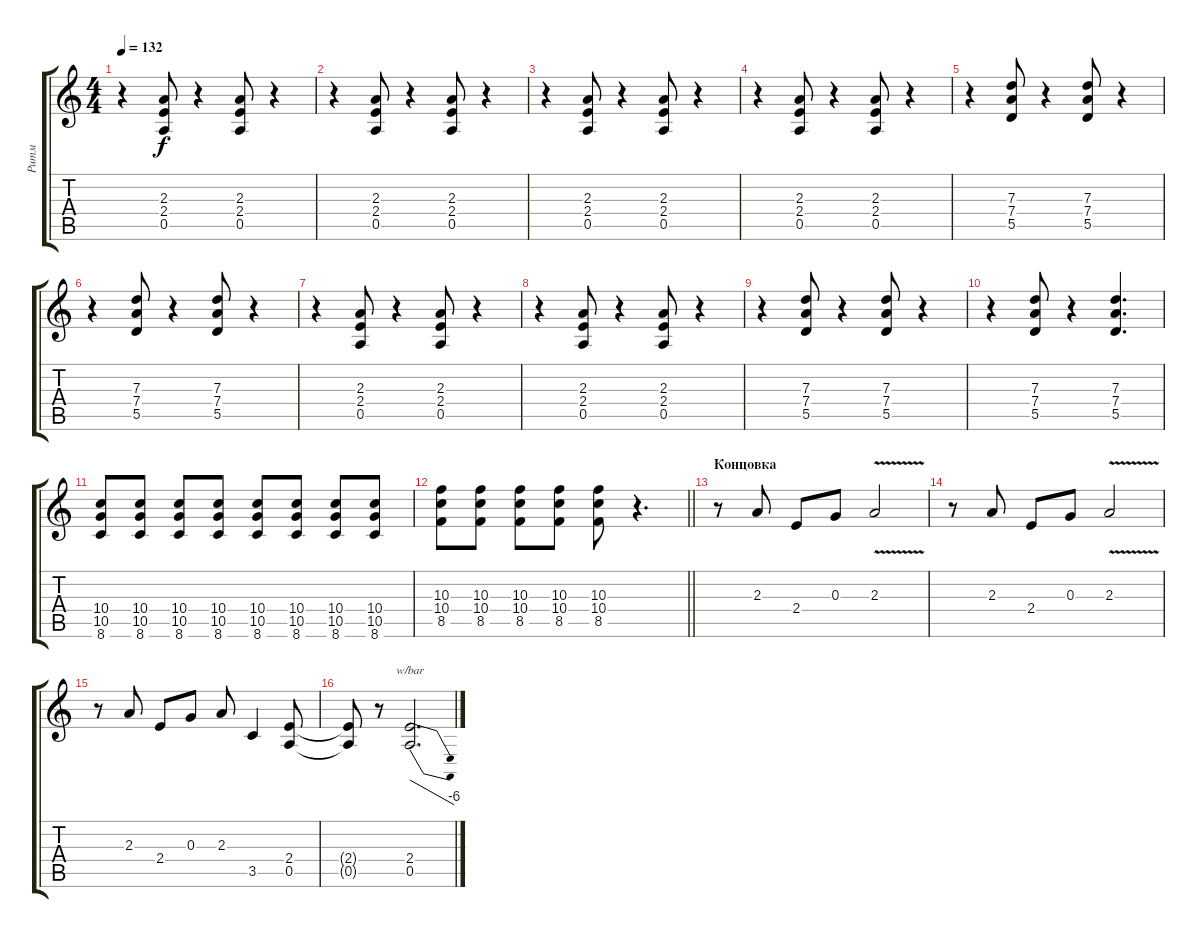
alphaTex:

\track ("Ритм" "Ритм") {instrument overdrivenguitar}
\staff {score tabs}
\tuning (E4 B3 G3 D3 A2 E2) {hide}
\ts (4 4)
\tempo 132
\clef g2
\ks c
r.4{dy f} (2.3 2.4 0.5).8 r.4 (2.3 2.4 0.5).8 r.4 |
r.4 (2.3 2.4 0.5).8 r.4 (2.3 2.4 0.5).8 r.4 |
r.4 (2.3 2.4 0.5).8 r.4 (2.3 2.4 0.5).8 r.4 |
r.4 (2.3 2.4 0.5).8 r.4 (2.3 2.4 0.5).8 r.4 |
r.4 (7.3 7.4 5.5).8 r.4 (7.3 7.4 5.5).8 r.4 |
r.4 (7.3 7.4 5.5).8 r.4 (7.3 7.4 5.5).8 r.4 |
r.4 (2.3 2.4 0.5).8 r.4 (2.3 2.4 0.5).8 r.4 |
r.4 (2.3 2.4 0.5).8 r.4 (2.3 2.4 0.5).8 r.4 |
r.4 (7.3 7.4 5.5).8 r.4 (7.3 7.4 5.5).8 r.4 |
r.4 (7.3 7.4 5.5).8 r.4 (7.3 7.4 5.5).4{d} |
(10.4 10.5 8.6).8 (10.4 10.5 8.6).8 (10.4 10.5 8.6).8 (10.4 10.5 8.6).8 (10.4 10.5 8.6).8 (10.4 10.5 8.6).8 (10.4 10.5 8.6).8 (10.4 10.5 8.6).8 |
\barLineRight lightlight
(10.3 10.4 8.5).8 (10.3 10.4 8.5).8 (10.3 10.4 8.5).8 (10.3 10.4 8.5).8 (10.3 10.4 8.5).8 r.4{d} |
\section ("" "Концовка")
r.8 2.3.8 2.4.8 0.3.8 2.3{v}.2 |
r.8 2.3.8 2.4.8 0.3.8 2.3{v}.2 |
r.8 2.3.8 2.4.8 0.3.8 2.3.8 3.5.4 (2.4 0.5).8 |
(2.4{t} 0.5{t}).8 r.8 (2.4 0.5).2{d tbe (dive default 0 0 60 -24)}
